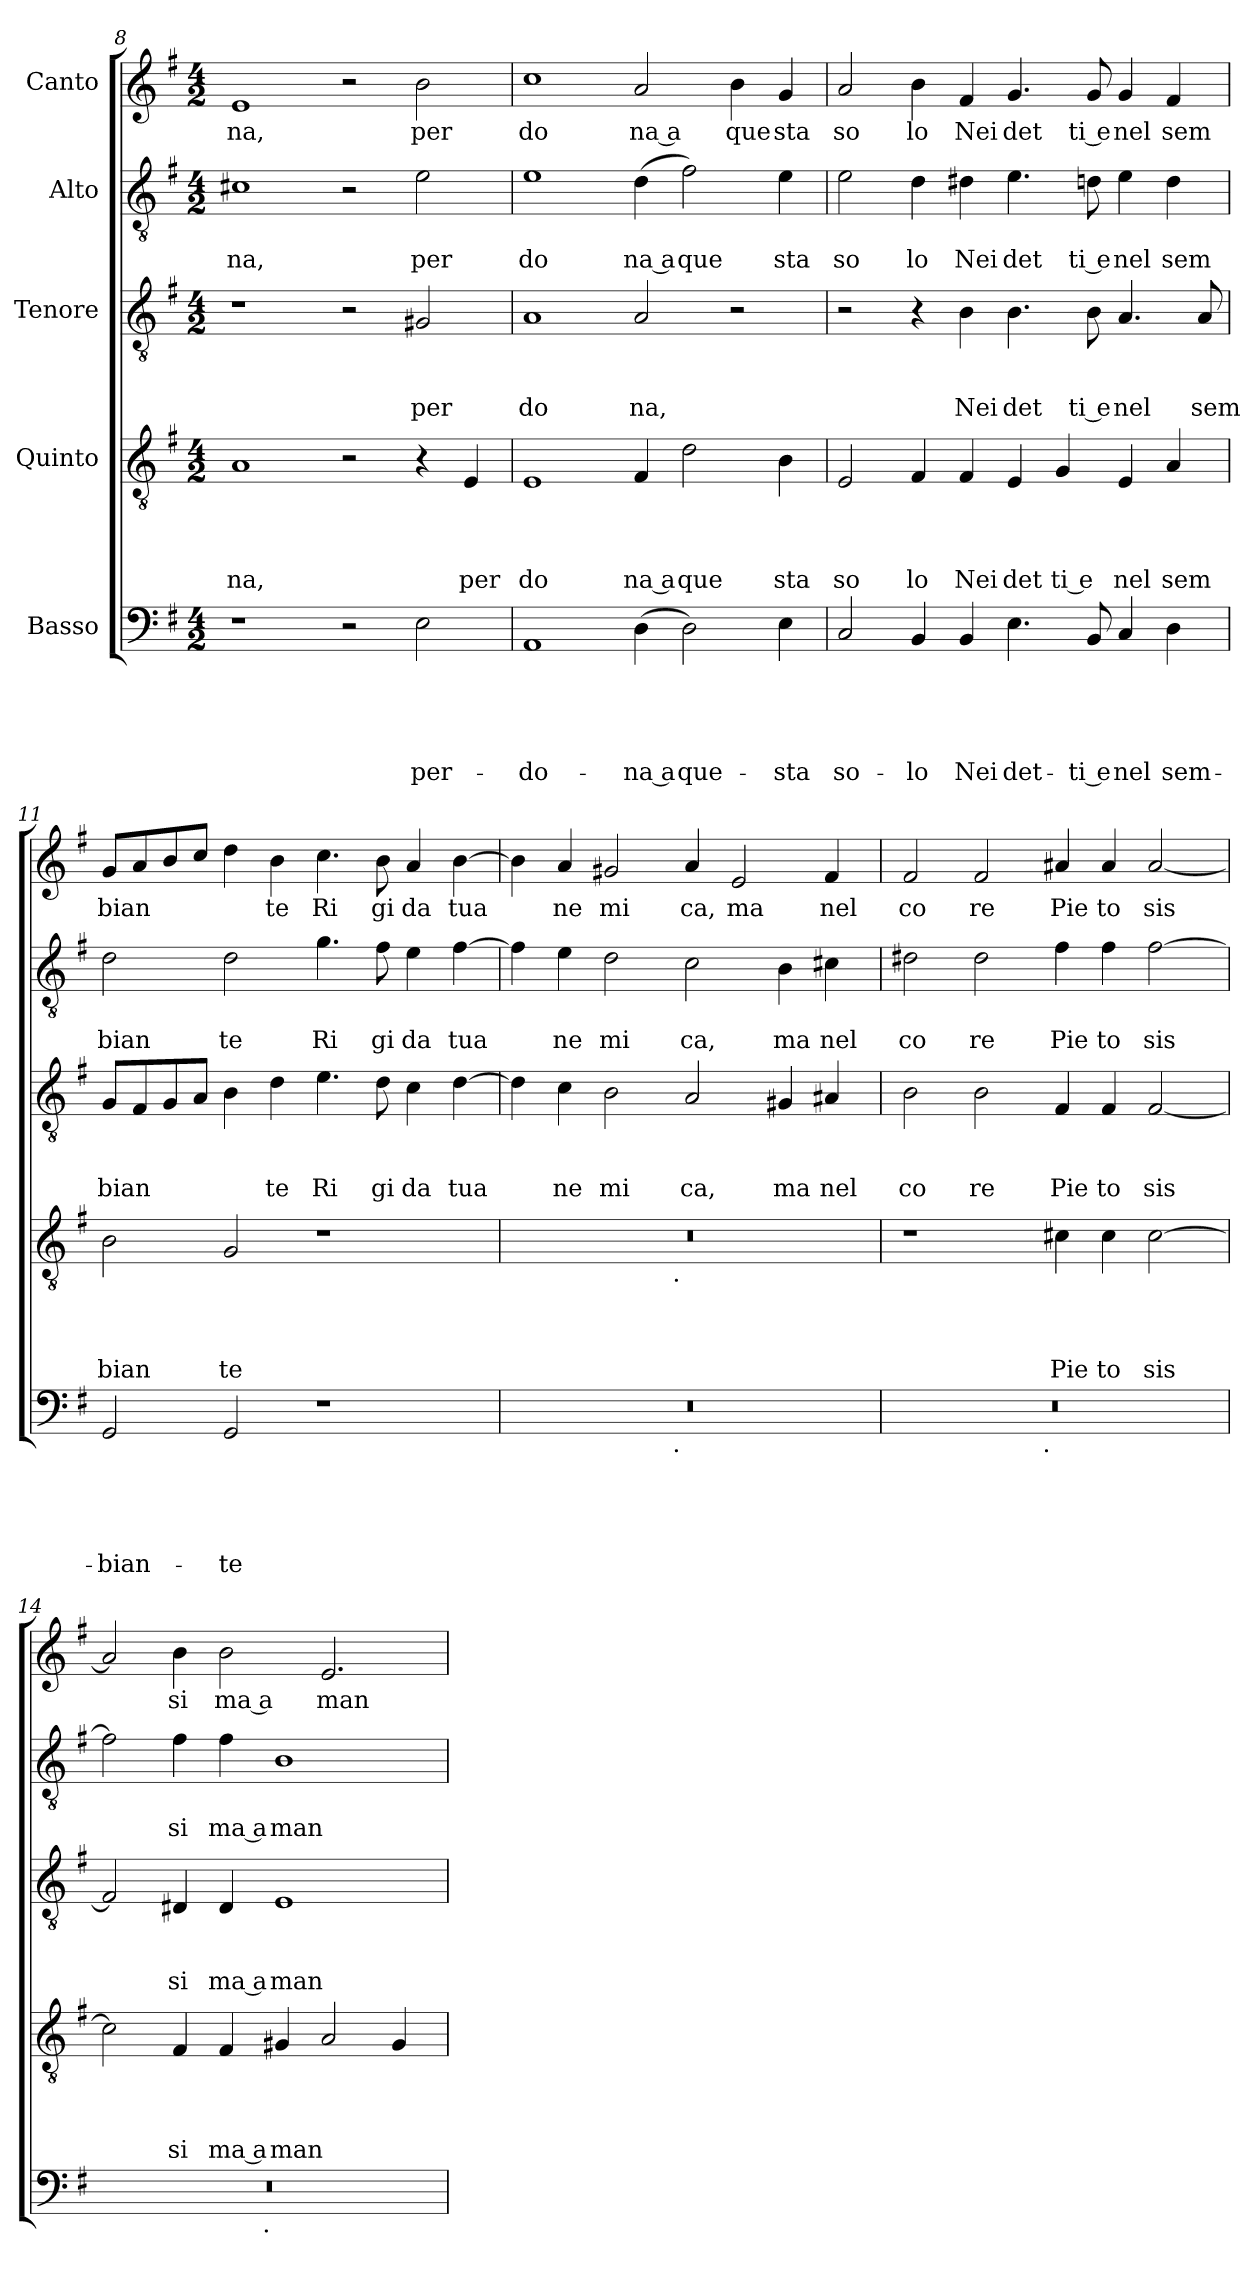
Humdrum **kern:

**kern	**text	**text	**text	**text	**text	**kern	**text	**text	**text	**text	**kern	**text	**text	**text	**kern	**text	**text	**kern	**text
*part5	*part5	*part5	*part5	*part5	*part5	*part4	*part4	*part4	*part4	*part4	*part3	*part3	*part3	*part3	*part2	*part2	*part2	*part1	*part1
*staff5	*staff5	*staff5	*staff5	*staff5	*staff5	*staff4	*staff4	*staff4	*staff4	*staff4	*staff3	*staff3	*staff3	*staff3	*staff2	*staff2	*staff2	*staff1	*staff1
*I"Basso	*	*	*	*	*	*I"Quinto	*	*	*	*	*I"Tenore	*	*	*	*I"Alto	*	*	*I"Canto	*
*clefF4	*	*	*	*	*	*clefGv2	*	*	*	*	*clefGv2	*	*	*	*clefGv2	*	*	*clefG2	*
*k[f#]	*	*	*	*	*	*k[f#]	*	*	*	*	*k[f#]	*	*	*	*k[f#]	*	*	*k[f#]	*
*G:	*	*	*	*	*	*G:	*	*	*	*	*G:	*	*	*	*G:	*	*	*G:	*
*M4/2	*	*	*	*	*	*M4/2	*	*	*	*	*M4/2	*	*	*	*M4/2	*	*	*M4/2	*
=8	=8	=8	=8	=8	=8	=8	=8	=8	=8	=8	=8	=8	=8	=8	=8	=8	=8	=8	=8
!	!	!	!	!	!	!	!	!	!	!LO:LY:b	!	!	!	!	!	!	!LO:LY:b	!	!LO:LY:b
1r	.	.	.	.	.	1A	.	.	.	na,	1r	.	.	.	1c#X	.	na,	1e	na,
2r	.	.	.	.	.	2r	.	.	.	.	2r	.	.	.	2r	.	.	2r	.
!	!	!	!	!	!LO:LY:b	!	!	!	!	!	!	!	!	!LO:LY:b	!	!	!LO:LY:b	!	!LO:LY:b
2E\	.	.	.	.	per-	4r	.	.	.	.	2G#X/	.	.	per	2e\	.	per	2b\	per
!	!	!	!	!	!	!	!	!	!	!LO:LY:b	!	!	!	!	!	!	!	!	!
.	.	.	.	.	.	4E/	.	.	.	per	.	.	.	.	.	.	.	.	.
=9	=9	=9	=9	=9	=9	=9	=9	=9	=9	=9	=9	=9	=9	=9	=9	=9	=9	=9	=9
!	!	!	!	!	!LO:LY:b	!	!	!	!	!LO:LY:b	!	!	!	!LO:LY:b	!	!	!LO:LY:b	!	!LO:LY:b
1AA	.	.	.	.	-do-	1E	.	.	.	do	1A	.	.	do	1e	.	do	1cc	do
!	!	!	!	!	!LO:LY:b:rj	!	!	!	!	!LO:LY:b:rj	!	!	!	!LO:LY:b	!	!	!LO:LY:b:rj	!	!LO:LY:b:rj
(<4D\	.	.	.	.	-na a	4F#/	.	.	.	na a	2A/	.	.	na,	(<4d\	.	na a	2a/	na a
!	!	!	!	!	!LO:LY:b	!	!	!	!	!LO:LY:b	!	!	!	!	!	!	!LO:LY:b	!	!
2D\)	.	.	.	.	que-	2d\	.	.	.	que	.	.	.	.	2f#\)	.	que	.	.
!	!	!	!	!	!	!	!	!	!	!	!	!	!	!	!	!	!	!	!LO:LY:b
.	.	.	.	.	.	.	.	.	.	.	2r	.	.	.	.	.	.	4b\	que
!	!	!	!	!	!LO:LY:b	!	!	!	!	!LO:LY:b	!	!	!	!	!	!	!LO:LY:b	!	!LO:LY:b
4E\	.	.	.	.	-sta	4B\	.	.	.	sta	.	.	.	.	4e\	.	sta	4g/	sta
=10	=10	=10	=10	=10	=10	=10	=10	=10	=10	=10	=10	=10	=10	=10	=10	=10	=10	=10	=10
!	!	!	!	!	!LO:LY:b	!	!	!	!	!LO:LY:b	!	!	!	!	!	!	!LO:LY:b	!	!LO:LY:b
2C/	.	.	.	.	so-	2E/	.	.	.	so	2r	.	.	.	2e\	.	so	2a/	so
!	!	!	!	!	!LO:LY:b	!	!	!	!	!LO:LY:b	!	!	!	!	!	!	!LO:LY:b	!	!LO:LY:b
4BB/	.	.	.	.	-lo	4F#/	.	.	.	lo	4r	.	.	.	4d\	.	lo	4b\	lo
!	!	!	!	!	!LO:LY:b	!	!	!	!	!LO:LY:b	!	!	!	!LO:LY:b	!	!	!LO:LY:b	!	!LO:LY:b
4BB/	.	.	.	.	Nei	4F#/	.	.	.	Nei	4B\	.	.	Nei	4d#X\	.	Nei	4f#/	Nei
!	!	!	!	!	!LO:LY:b	!	!	!	!	!LO:LY:b	!	!	!	!LO:LY:b	!	!	!LO:LY:b	!	!LO:LY:b
4.E\	.	.	.	.	det-	4E/	.	.	.	det	4.B\	.	.	det	4.e\	.	det	4.g/	det
!	!	!	!	!	!	!	!	!	!	!LO:LY:b:rj	!	!	!	!	!	!	!	!	!
.	.	.	.	.	.	4G/	.	.	.	ti e	.	.	.	.	.	.	.	.	.
!	!	!	!	!	!LO:LY:b:rj	!	!	!	!	!	!	!	!	!LO:LY:b:rj	!	!	!LO:LY:b:rj	!	!LO:LY:b:rj
(8BB/	.	.	.	.	-ti e	.	.	.	.	.	8B\	.	.	ti e	8dn\	.	ti e	8g/	ti e
!	!	!	!	!	!LO:LY:b	!	!	!	!	!LO:LY:b	!	!	!	!LO:LY:b	!	!	!LO:LY:b	!	!LO:LY:b
4C/	.	.	.	.	nel	4E/	.	.	.	nel	4.A/	.	.	nel	4e\	.	nel	4g/	nel
!	!	!	!	!	!LO:LY:b	!	!	!	!	!LO:LY:b	!	!	!	!	!	!	!LO:LY:b	!	!LO:LY:b
4D\	.	.	.	.	sem-	4A/	.	.	.	sem	.	.	.	.	4d\	.	sem	4f#/	sem
!	!	!	!	!	!	!	!	!	!	!	!	!	!	!LO:LY:b	!	!	!	!	!
.	.	.	.	.	.	.	.	.	.	.	8A/	.	.	sem	.	.	.	.	.
=11	=11	=11	=11	=11	=11	=11	=11	=11	=11	=11	=11	=11	=11	=11	=11	=11	=11	=11	=11
!	!	!	!	!	!LO:LY:b	!	!	!	!	!LO:LY:b	!	!	!	!LO:LY:b	!	!	!LO:LY:b	!	!LO:LY:b
2GG/	.	.	.	.	-bian-	2B\	.	.	.	bian	8G/L	.	.	bian	2d\	.	bian	8g/L	bian
.	.	.	.	.	.	.	.	.	.	.	8F#/	.	.	.	.	.	.	8a/	.
.	.	.	.	.	.	.	.	.	.	.	8G/	.	.	.	.	.	.	8b/	.
.	.	.	.	.	.	.	.	.	.	.	8A/J	.	.	.	.	.	.	8cc/J	.
!	!	!	!	!	!LO:LY:b	!	!	!	!	!LO:LY:b	!	!	!	!	!	!	!LO:LY:b	!	!
2GG/	.	.	.	.	-te	2G/	.	.	.	te	4B\	.	.	.	2d\	.	te	4dd\	.
!	!	!	!	!	!	!	!	!	!	!	!	!	!	!LO:LY:b	!	!	!	!	!LO:LY:b
.	.	.	.	.	.	.	.	.	.	.	4d\	.	.	te	.	.	.	4b\	te
!	!	!	!	!	!	!	!	!	!	!	!	!	!	!LO:LY:b	!	!	!LO:LY:b	!	!LO:LY:b
1r	.	.	.	.	.	1r	.	.	.	.	4.e\	.	.	Ri	4.g\	.	Ri	4.cc\	Ri
!	!	!	!	!	!	!	!	!	!	!	!	!	!	!LO:LY:b	!	!	!LO:LY:b	!	!LO:LY:b
.	.	.	.	.	.	.	.	.	.	.	8d\	.	.	gi	8f#\	.	gi	8b\	gi
!	!	!	!	!	!	!	!	!	!	!	!	!	!	!LO:LY:b	!	!	!LO:LY:b	!	!LO:LY:b
.	.	.	.	.	.	.	.	.	.	.	4c\	.	.	da	4e\	.	da	4a/	da
!	!	!	!	!	!	!	!	!	!	!	!	!	!	!LO:LY:b	!	!	!LO:LY:b	!	!LO:LY:b
.	.	.	.	.	.	.	.	.	.	.	[<4d\	.	.	tua	[<4f#\	.	tua	[<4b\	tua
!!LO:LB:g=z
=12	=12	=12	=12	=12	=12	=12	=12	=12	=12	=12	=12	=12	=12	=12	=12	=12	=12	=12	=12
*^	*	*	*	*	*	*^	*	*	*	*	*	*	*	*	*	*	*	*	*
0r	2ryy	.	.	.	.	.	0r	2ryy	.	.	.	.	4d\]	.	.	.	4f#\]	.	.	4b\]	.
!	!	!	!	!	!	!	!	!	!	!	!	!	!	!	!	!LO:LY:b	!	!	!LO:LY:b	!	!LO:LY:b
.	.	.	.	.	.	.	.	.	.	.	.	.	4c\	.	.	ne	4e\	.	ne	4a/	ne
!	!	!	!	!	!	!	!	!	!	!	!	!	!	!	!	!LO:LY:b	!	!	!LO:LY:b	!	!LO:LY:b
.	4...ryy	.	.	.	.	.	.	4...ryy	.	.	.	.	2B\	.	.	mi	2d\	.	mi	2g#X/	mi
!	!	!	!	!	!	!	!	!LO:TX:b:t=.	!	!	!	!	!	!	!	!	!	!	!	!	!
!	!LO:TX:b:t=.	!	!	!	!	!	!	!	!	!	!	!	!	!	!	!	!	!	!	!	!
.	1ryy	.	.	.	.	.	.	1ryy	.	.	.	.	.	.	.	.	.	.	.	.	.
!	!	!	!	!	!	!	!	!	!	!	!	!	!	!	!	!LO:LY:b	!	!	!LO:LY:b	!	!LO:LY:b
.	.	.	.	.	.	.	.	.	.	.	.	.	2A/	.	.	ca,	2c\	.	ca,	4a/	ca,
!	!	!	!	!	!	!	!	!	!	!	!	!	!	!	!	!	!	!	!	!	!LO:LY:b
.	.	.	.	.	.	.	.	.	.	.	.	.	.	.	.	.	.	.	.	2e/	ma
!	!	!	!	!	!	!	!	!	!	!	!	!	!	!	!	!LO:LY:b	!	!	!LO:LY:b	!	!
.	.	.	.	.	.	.	.	.	.	.	.	.	4G#X/	.	.	ma	4B\	.	ma	.	.
!	!	!	!	!	!	!	!	!	!	!	!	!	!	!	!	!LO:LY:b	!	!	!LO:LY:b	!	!LO:LY:b
.	.	.	.	.	.	.	.	.	.	.	.	.	4A#X/	.	.	nel	4c#X\	.	nel	4f#/	nel
.	32ryy	.	.	.	.	.	.	32ryy	.	.	.	.	.	.	.	.	.	.	.	.	.
=13	=13	=13	=13	=13	=13	=13	=13	=13	=13	=13	=13	=13	=13	=13	=13	=13	=13	=13	=13	=13	=13
!	!	!	!	!	!	!	!	!	!	!	!	!	!	!	!	!LO:LY:b	!	!	!LO:LY:b	!	!LO:LY:b
*	*	*	*	*	*	*	*v	*v	*	*	*	*	*	*	*	*	*	*	*	*	*
0r	2ryy	.	.	.	.	.	1r	.	.	.	.	2B\	.	.	co	2d#X\	.	co	2f#/	co
!	!	!	!	!	!	!	!	!	!	!	!	!	!	!	!LO:LY:b	!	!	!LO:LY:b	!	!LO:LY:b
.	4...ryy	.	.	.	.	.	.	.	.	.	.	2B\	.	.	re	2d#\	.	re	2f#/	re
!	!LO:TX:b:t=.	!	!	!	!	!	!	!	!	!	!	!	!	!	!	!	!	!	!	!
.	1ryy	.	.	.	.	.	.	.	.	.	.	.	.	.	.	.	.	.	.	.
!	!	!	!	!	!	!	!	!	!	!	!LO:LY:b	!	!	!	!LO:LY:b	!	!	!LO:LY:b	!	!LO:LY:b
.	.	.	.	.	.	.	4c#X\	.	.	.	Pie	4F#/	.	.	Pie	4f#\	.	Pie	4a#X/	Pie
!	!	!	!	!	!	!	!	!	!	!	!LO:LY:b	!	!	!	!LO:LY:b	!	!	!LO:LY:b	!	!LO:LY:b
.	.	.	.	.	.	.	4c#\	.	.	.	to	4F#/	.	.	to	4f#\	.	to	4a#/	to
!	!	!	!	!	!	!	!	!	!	!	!LO:LY:b	!	!	!	!LO:LY:b	!	!	!LO:LY:b	!	!LO:LY:b
.	.	.	.	.	.	.	[>2c#\	.	.	.	sis	[<2F#/	.	.	sis	[>2f#\	.	sis	[<2a#/	sis
.	32ryy	.	.	.	.	.	.	.	.	.	.	.	.	.	.	.	.	.	.	.
=14	=14	=14	=14	=14	=14	=14	=14	=14	=14	=14	=14	=14	=14	=14	=14	=14	=14	=14	=14	=14
0r	2ryy	.	.	.	.	.	2c#\]	.	.	.	.	2F#/]	.	.	.	2f#\]	.	.	2a#/]	.
!	!	!	!	!	!	!	!	!	!	!	!LO:LY:b	!	!	!	!LO:LY:b	!	!	!LO:LY:b	!	!LO:LY:b
.	4...ryy	.	.	.	.	.	4F#/	.	.	.	si	4D#X/	.	.	si	4f#\	.	si	4b\	si
!	!	!	!	!	!	!	!	!	!	!	!LO:LY:b:rj	!	!	!	!LO:LY:b:rj	!	!	!LO:LY:b:rj	!	!LO:LY:b:rj
.	.	.	.	.	.	.	4F#/	.	.	.	ma a	4D#/	.	.	ma a	4f#\	.	ma a	2b\	ma a
!	!LO:TX:b:t=.	!	!	!	!	!	!	!	!	!	!	!	!	!	!	!	!	!	!	!
.	1ryy	.	.	.	.	.	.	.	.	.	.	.	.	.	.	.	.	.	.	.
!	!	!	!	!	!	!	!	!	!	!	!LO:LY:b	!	!	!	!LO:LY:b	!	!	!LO:LY:b	!	!
.	.	.	.	.	.	.	4G#X/	.	.	.	man	1E	.	.	man	1B	.	man	.	.
!	!	!	!	!	!	!	!	!	!	!	!	!	!	!	!	!	!	!	!	!LO:LY:b
.	.	.	.	.	.	.	2A/	.	.	.	.	.	.	.	.	.	.	.	2.e/	man
.	.	.	.	.	.	.	4G#/	.	.	.	.	.	.	.	.	.	.	.	.	.
.	32ryy	.	.	.	.	.	.	.	.	.	.	.	.	.	.	.	.	.	.	.
*v	*v	*	*	*	*	*	*	*	*	*	*	*	*	*	*	*	*	*	*	*
=	=	=	=	=	=	=	=	=	=	=	=	=	=	=	=	=	=	=	=
*-	*-	*-	*-	*-	*-	*-	*-	*-	*-	*-	*-	*-	*-	*-	*-	*-	*-	*-	*-
